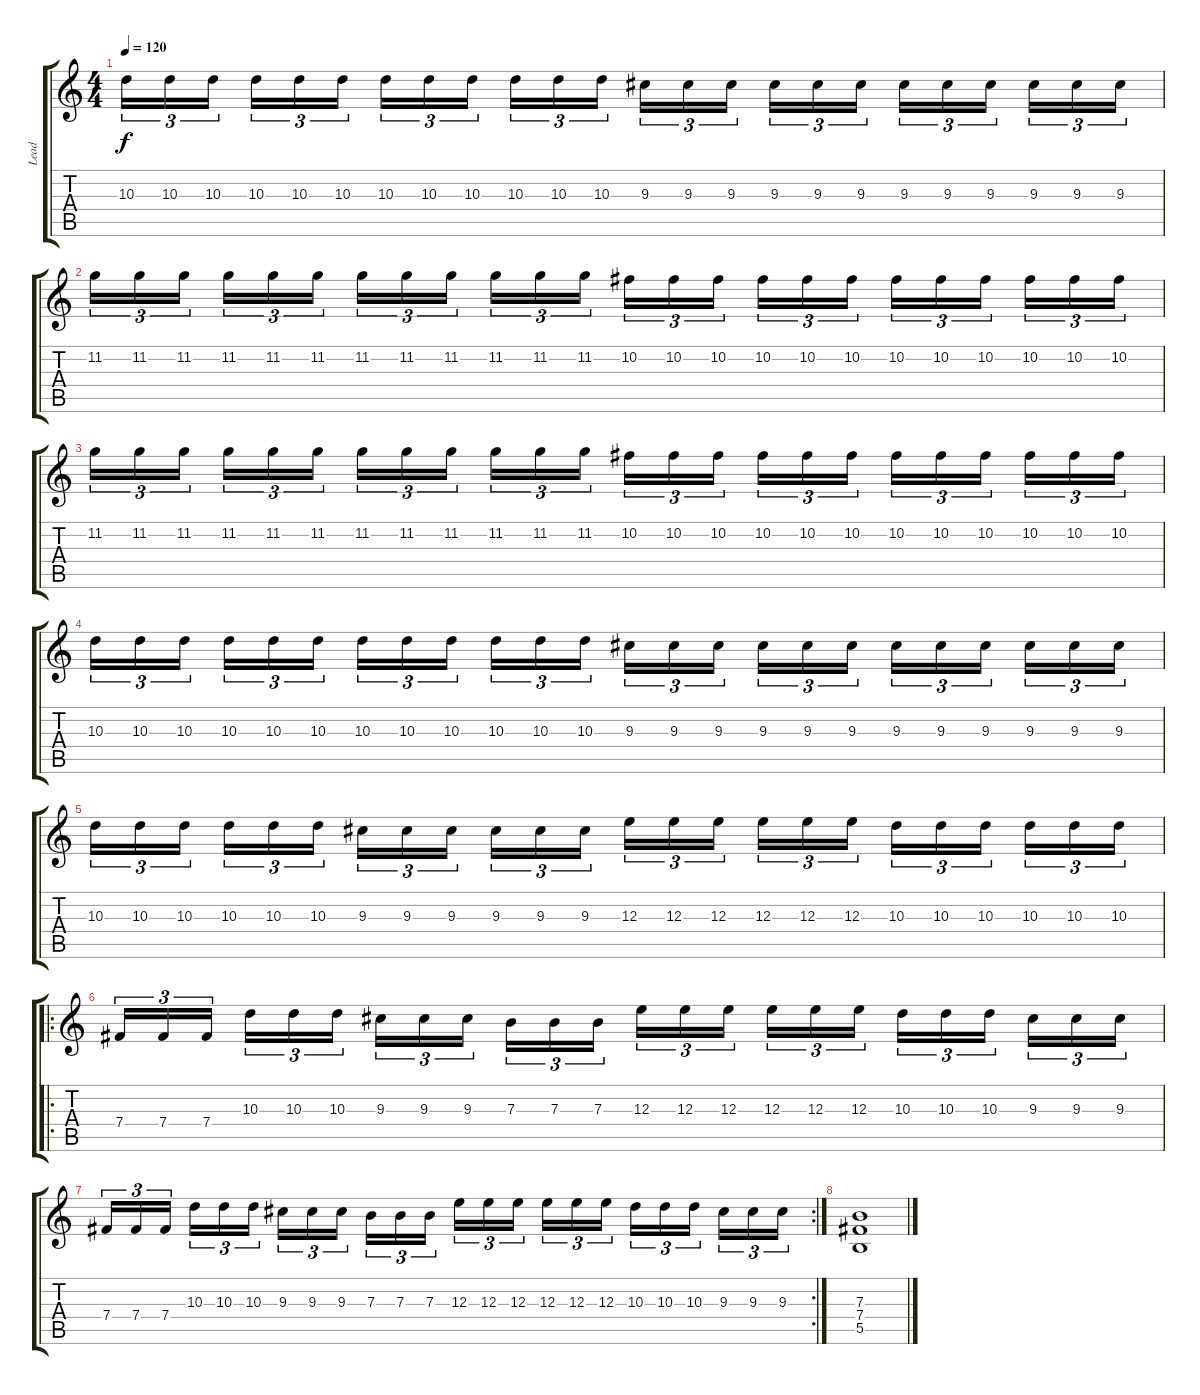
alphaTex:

\track ("Lead" "Lead") {instrument distortionguitar}
\staff {score tabs}
\tuning (Db4 Ab3 E3 B2 Gb2 Db2) {hide}
\ts (4 4)
\tempo 120
\clef g2
\ks c
10.3.16{tu (3 2) dy f} 10.3.16{tu (3 2)} 10.3.16{tu (3 2) beam splitsecondary} 10.3.16{tu (3 2)} 10.3.16{tu (3 2)} 10.3.16{tu (3 2)} 10.3.16{tu (3 2)} 10.3.16{tu (3 2)} 10.3.16{tu (3 2) beam splitsecondary} 10.3.16{tu (3 2)} 10.3.16{tu (3 2)} 10.3.16{tu (3 2)} 9.3.16{tu (3 2)} 9.3.16{tu (3 2)} 9.3.16{tu (3 2) beam splitsecondary} 9.3.16{tu (3 2)} 9.3.16{tu (3 2)} 9.3.16{tu (3 2)} 9.3.16{tu (3 2)} 9.3.16{tu (3 2)} 9.3.16{tu (3 2) beam splitsecondary} 9.3.16{tu (3 2)} 9.3.16{tu (3 2)} 9.3.16{tu (3 2)} |
11.2.16{tu (3 2)} 11.2.16{tu (3 2)} 11.2.16{tu (3 2) beam splitsecondary} 11.2.16{tu (3 2)} 11.2.16{tu (3 2)} 11.2.16{tu (3 2)} 11.2.16{tu (3 2)} 11.2.16{tu (3 2)} 11.2.16{tu (3 2) beam splitsecondary} 11.2.16{tu (3 2)} 11.2.16{tu (3 2)} 11.2.16{tu (3 2)} 10.2.16{tu (3 2)} 10.2.16{tu (3 2)} 10.2.16{tu (3 2) beam splitsecondary} 10.2.16{tu (3 2)} 10.2.16{tu (3 2)} 10.2.16{tu (3 2)} 10.2.16{tu (3 2)} 10.2.16{tu (3 2)} 10.2.16{tu (3 2) beam splitsecondary} 10.2.16{tu (3 2)} 10.2.16{tu (3 2)} 10.2.16{tu (3 2)} |
11.2.16{tu (3 2)} 11.2.16{tu (3 2)} 11.2.16{tu (3 2) beam splitsecondary} 11.2.16{tu (3 2)} 11.2.16{tu (3 2)} 11.2.16{tu (3 2)} 11.2.16{tu (3 2)} 11.2.16{tu (3 2)} 11.2.16{tu (3 2) beam splitsecondary} 11.2.16{tu (3 2)} 11.2.16{tu (3 2)} 11.2.16{tu (3 2)} 10.2.16{tu (3 2)} 10.2.16{tu (3 2)} 10.2.16{tu (3 2) beam splitsecondary} 10.2.16{tu (3 2)} 10.2.16{tu (3 2)} 10.2.16{tu (3 2)} 10.2.16{tu (3 2)} 10.2.16{tu (3 2)} 10.2.16{tu (3 2) beam splitsecondary} 10.2.16{tu (3 2)} 10.2.16{tu (3 2)} 10.2.16{tu (3 2)} |
10.3.16{tu (3 2)} 10.3.16{tu (3 2)} 10.3.16{tu (3 2) beam splitsecondary} 10.3.16{tu (3 2)} 10.3.16{tu (3 2)} 10.3.16{tu (3 2)} 10.3.16{tu (3 2)} 10.3.16{tu (3 2)} 10.3.16{tu (3 2) beam splitsecondary} 10.3.16{tu (3 2)} 10.3.16{tu (3 2)} 10.3.16{tu (3 2)} 9.3.16{tu (3 2)} 9.3.16{tu (3 2)} 9.3.16{tu (3 2) beam splitsecondary} 9.3.16{tu (3 2)} 9.3.16{tu (3 2)} 9.3.16{tu (3 2)} 9.3.16{tu (3 2)} 9.3.16{tu (3 2)} 9.3.16{tu (3 2) beam splitsecondary} 9.3.16{tu (3 2)} 9.3.16{tu (3 2)} 9.3.16{tu (3 2)} |
10.3.16{tu (3 2)} 10.3.16{tu (3 2)} 10.3.16{tu (3 2) beam splitsecondary} 10.3.16{tu (3 2)} 10.3.16{tu (3 2)} 10.3.16{tu (3 2)} 9.3.16{tu (3 2)} 9.3.16{tu (3 2)} 9.3.16{tu (3 2) beam splitsecondary} 9.3.16{tu (3 2)} 9.3.16{tu (3 2)} 9.3.16{tu (3 2)} 12.3.16{tu (3 2)} 12.3.16{tu (3 2)} 12.3.16{tu (3 2) beam splitsecondary} 12.3.16{tu (3 2)} 12.3.16{tu (3 2)} 12.3.16{tu (3 2)} 10.3.16{tu (3 2)} 10.3.16{tu (3 2)} 10.3.16{tu (3 2) beam splitsecondary} 10.3.16{tu (3 2)} 10.3.16{tu (3 2)} 10.3.16{tu (3 2)} |
\ro
7.4.16{tu (3 2)} 7.4.16{tu (3 2)} 7.4.16{tu (3 2) beam splitsecondary} 10.3.16{tu (3 2)} 10.3.16{tu (3 2)} 10.3.16{tu (3 2)} 9.3.16{tu (3 2)} 9.3.16{tu (3 2)} 9.3.16{tu (3 2) beam splitsecondary} 7.3.16{tu (3 2)} 7.3.16{tu (3 2)} 7.3.16{tu (3 2)} 12.3.16{tu (3 2)} 12.3.16{tu (3 2)} 12.3.16{tu (3 2) beam splitsecondary} 12.3.16{tu (3 2)} 12.3.16{tu (3 2)} 12.3.16{tu (3 2)} 10.3.16{tu (3 2)} 10.3.16{tu (3 2)} 10.3.16{tu (3 2) beam splitsecondary} 9.3.16{tu (3 2)} 9.3.16{tu (3 2)} 9.3.16{tu (3 2)} |
\rc 2
7.4.16{tu (3 2)} 7.4.16{tu (3 2)} 7.4.16{tu (3 2) beam splitsecondary} 10.3.16{tu (3 2)} 10.3.16{tu (3 2)} 10.3.16{tu (3 2)} 9.3.16{tu (3 2)} 9.3.16{tu (3 2)} 9.3.16{tu (3 2) beam splitsecondary} 7.3.16{tu (3 2)} 7.3.16{tu (3 2)} 7.3.16{tu (3 2)} 12.3.16{tu (3 2)} 12.3.16{tu (3 2)} 12.3.16{tu (3 2) beam splitsecondary} 12.3.16{tu (3 2)} 12.3.16{tu (3 2)} 12.3.16{tu (3 2)} 10.3.16{tu (3 2)} 10.3.16{tu (3 2)} 10.3.16{tu (3 2) beam splitsecondary} 9.3.16{tu (3 2)} 9.3.16{tu (3 2)} 9.3.16{tu (3 2)} |
(7.3 7.4 5.5).1
